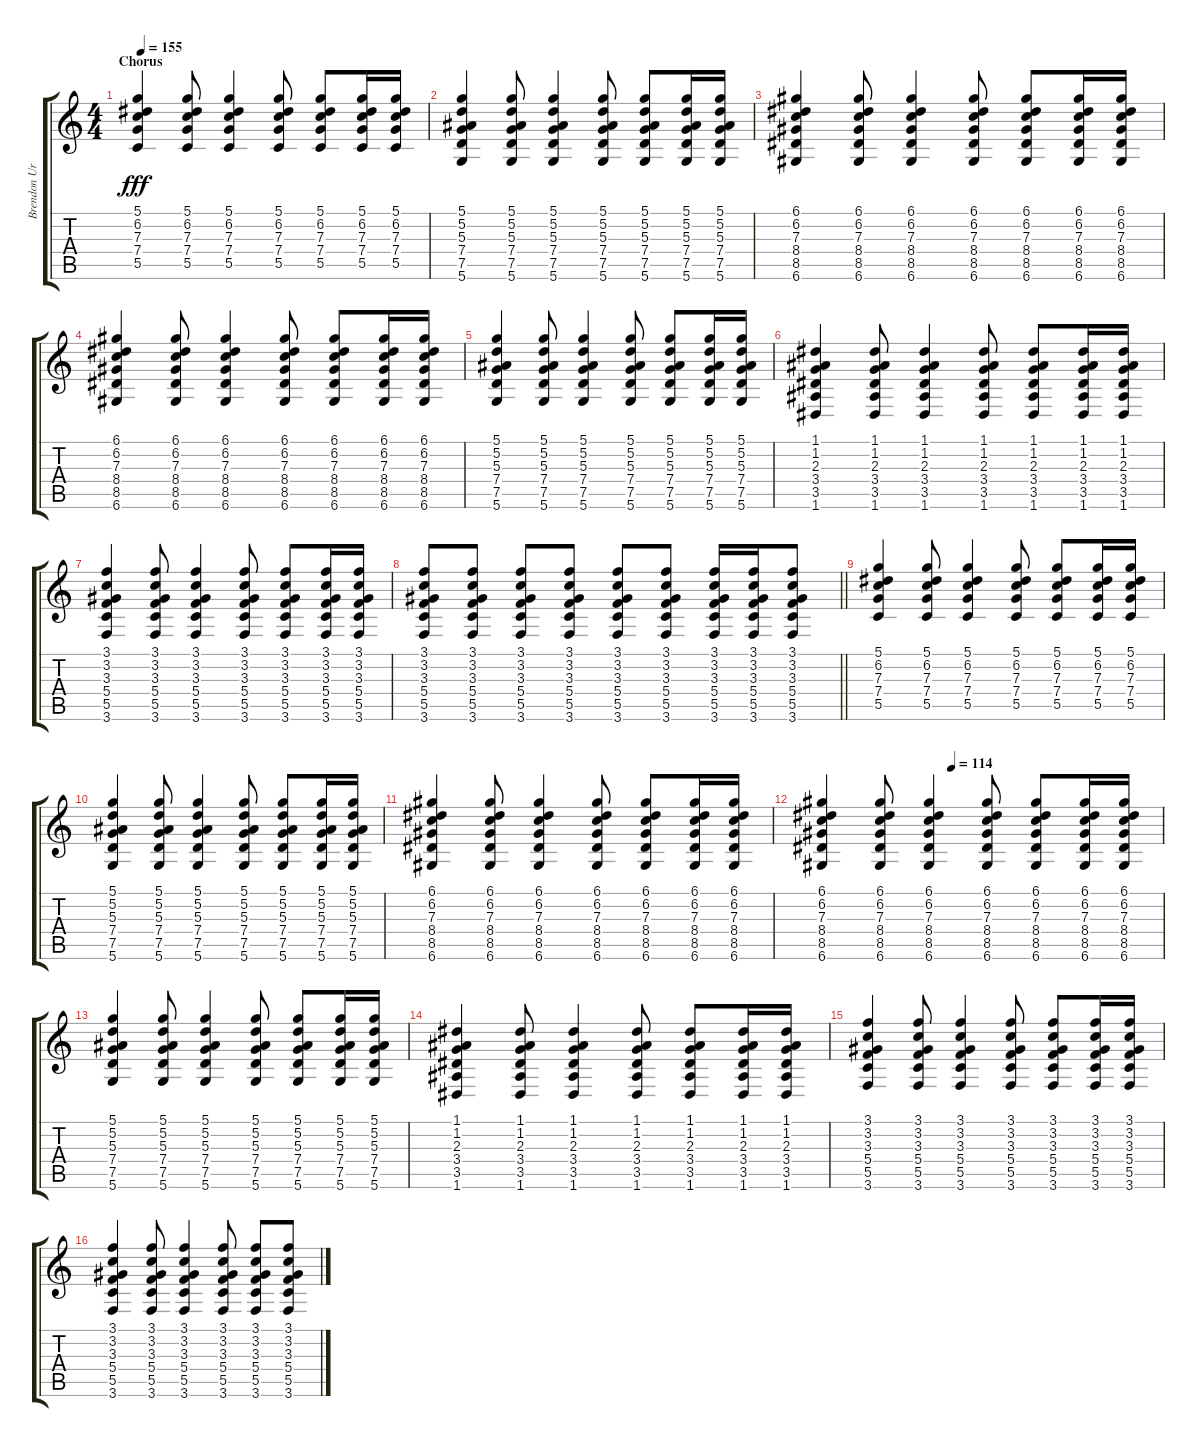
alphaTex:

\track ("Brendon Uri" "Brendon Ur") {instrument acousticguitarsteel}
\staff {score tabs}
\tuning (D4 A3 F3 C3 G2 D2) {hide}
\ts (4 4)
\section ("" "Chorus")
\tempo 155
\clef g2
\ks c
(5.1 6.2 7.3 7.4 5.5).4{dy fff} (5.1 6.2 7.3 7.4 5.5).8 (5.1 6.2 7.3 7.4 5.5).4 (5.1 6.2 7.3 7.4 5.5).8 (5.1 6.2 7.3 7.4 5.5).8 (5.1 6.2 7.3 7.4 5.5).16 (5.1 6.2 7.3 7.4 5.5).16 |
(5.1 5.2 5.3 7.4 7.5 5.6).4 (5.1 5.2 5.3 7.4 7.5 5.6).8 (5.1 5.2 5.3 7.4 7.5 5.6).4 (5.1 5.2 5.3 7.4 7.5 5.6).8 (5.1 5.2 5.3 7.4 7.5 5.6).8 (5.1 5.2 5.3 7.4 7.5 5.6).16 (5.1 5.2 5.3 7.4 7.5 5.6).16 |
(6.1 6.2 7.3 8.4 8.5 6.6).4 (6.1 6.2 7.3 8.4 8.5 6.6).8 (6.1 6.2 7.3 8.4 8.5 6.6).4 (6.1 6.2 7.3 8.4 8.5 6.6).8 (6.1 6.2 7.3 8.4 8.5 6.6).8 (6.1 6.2 7.3 8.4 8.5 6.6).16 (6.1 6.2 7.3 8.4 8.5 6.6).16 |
(6.1 6.2 7.3 8.4 8.5 6.6).4 (6.1 6.2 7.3 8.4 8.5 6.6).8 (6.1 6.2 7.3 8.4 8.5 6.6).4 (6.1 6.2 7.3 8.4 8.5 6.6).8 (6.1 6.2 7.3 8.4 8.5 6.6).8 (6.1 6.2 7.3 8.4 8.5 6.6).16 (6.1 6.2 7.3 8.4 8.5 6.6).16 |
(5.1 5.2 5.3 7.4 7.5 5.6).4 (5.1 5.2 5.3 7.4 7.5 5.6).8 (5.1 5.2 5.3 7.4 7.5 5.6).4 (5.1 5.2 5.3 7.4 7.5 5.6).8 (5.1 5.2 5.3 7.4 7.5 5.6).8 (5.1 5.2 5.3 7.4 7.5 5.6).16 (5.1 5.2 5.3 7.4 7.5 5.6).16 |
(1.1 1.2 2.3 3.4 3.5 1.6).4 (1.1 1.2 2.3 3.4 3.5 1.6).8 (1.1 1.2 2.3 3.4 3.5 1.6).4 (1.1 1.2 2.3 3.4 3.5 1.6).8 (1.1 1.2 2.3 3.4 3.5 1.6).8 (1.1 1.2 2.3 3.4 3.5 1.6).16 (1.1 1.2 2.3 3.4 3.5 1.6).16 |
(3.1 3.2 3.3 5.4 5.5 3.6).4 (3.1 3.2 3.3 5.4 5.5 3.6).8 (3.1 3.2 3.3 5.4 5.5 3.6).4 (3.1 3.2 3.3 5.4 5.5 3.6).8 (3.1 3.2 3.3 5.4 5.5 3.6).8 (3.1 3.2 3.3 5.4 5.5 3.6).16 (3.1 3.2 3.3 5.4 5.5 3.6).16 |
\barLineRight lightlight
(3.1 3.2 3.3 5.4 5.5 3.6).8 (3.1 3.2 3.3 5.4 5.5 3.6).8 (3.1 3.2 3.3 5.4 5.5 3.6).8 (3.1 3.2 3.3 5.4 5.5 3.6).8 (3.1 3.2 3.3 5.4 5.5 3.6).8 (3.1 3.2 3.3 5.4 5.5 3.6).8 (3.1 3.2 3.3 5.4 5.5 3.6).16 (3.1 3.2 3.3 5.4 5.5 3.6).16 (3.1 3.2 3.3 5.4 5.5 3.6).8 |
(5.1 6.2 7.3 7.4 5.5).4 (5.1 6.2 7.3 7.4 5.5).8 (5.1 6.2 7.3 7.4 5.5).4 (5.1 6.2 7.3 7.4 5.5).8 (5.1 6.2 7.3 7.4 5.5).8 (5.1 6.2 7.3 7.4 5.5).16 (5.1 6.2 7.3 7.4 5.5).16 |
(5.1 5.2 5.3 7.4 7.5 5.6).4 (5.1 5.2 5.3 7.4 7.5 5.6).8 (5.1 5.2 5.3 7.4 7.5 5.6).4 (5.1 5.2 5.3 7.4 7.5 5.6).8 (5.1 5.2 5.3 7.4 7.5 5.6).8 (5.1 5.2 5.3 7.4 7.5 5.6).16 (5.1 5.2 5.3 7.4 7.5 5.6).16 |
(6.1 6.2 7.3 8.4 8.5 6.6).4 (6.1 6.2 7.3 8.4 8.5 6.6).8 (6.1 6.2 7.3 8.4 8.5 6.6).4 (6.1 6.2 7.3 8.4 8.5 6.6).8 (6.1 6.2 7.3 8.4 8.5 6.6).8 (6.1 6.2 7.3 8.4 8.5 6.6).16 (6.1 6.2 7.3 8.4 8.5 6.6).16 |
\tempo (114 0.375)
(6.1 6.2 7.3 8.4 8.5 6.6).4 (6.1 6.2 7.3 8.4 8.5 6.6).8 (6.1 6.2 7.3 8.4 8.5 6.6).4 (6.1 6.2 7.3 8.4 8.5 6.6).8 (6.1 6.2 7.3 8.4 8.5 6.6).8 (6.1 6.2 7.3 8.4 8.5 6.6).16 (6.1 6.2 7.3 8.4 8.5 6.6).16 |
(5.1 5.2 5.3 7.4 7.5 5.6).4 (5.1 5.2 5.3 7.4 7.5 5.6).8 (5.1 5.2 5.3 7.4 7.5 5.6).4 (5.1 5.2 5.3 7.4 7.5 5.6).8 (5.1 5.2 5.3 7.4 7.5 5.6).8 (5.1 5.2 5.3 7.4 7.5 5.6).16 (5.1 5.2 5.3 7.4 7.5 5.6).16 |
(1.1 1.2 2.3 3.4 3.5 1.6).4 (1.1 1.2 2.3 3.4 3.5 1.6).8 (1.1 1.2 2.3 3.4 3.5 1.6).4 (1.1 1.2 2.3 3.4 3.5 1.6).8 (1.1 1.2 2.3 3.4 3.5 1.6).8 (1.1 1.2 2.3 3.4 3.5 1.6).16 (1.1 1.2 2.3 3.4 3.5 1.6).16 |
(3.1 3.2 3.3 5.4 5.5 3.6).4 (3.1 3.2 3.3 5.4 5.5 3.6).8 (3.1 3.2 3.3 5.4 5.5 3.6).4 (3.1 3.2 3.3 5.4 5.5 3.6).8 (3.1 3.2 3.3 5.4 5.5 3.6).8 (3.1 3.2 3.3 5.4 5.5 3.6).16 (3.1 3.2 3.3 5.4 5.5 3.6).16 |
(3.1 3.2 3.3 5.4 5.5 3.6).4 (3.1 3.2 3.3 5.4 5.5 3.6).8 (3.1 3.2 3.3 5.4 5.5 3.6).4 (3.1 3.2 3.3 5.4 5.5 3.6).8 (3.1 3.2 3.3 5.4 5.5 3.6).8 (3.1 3.2 3.3 5.4 5.5 3.6).8
